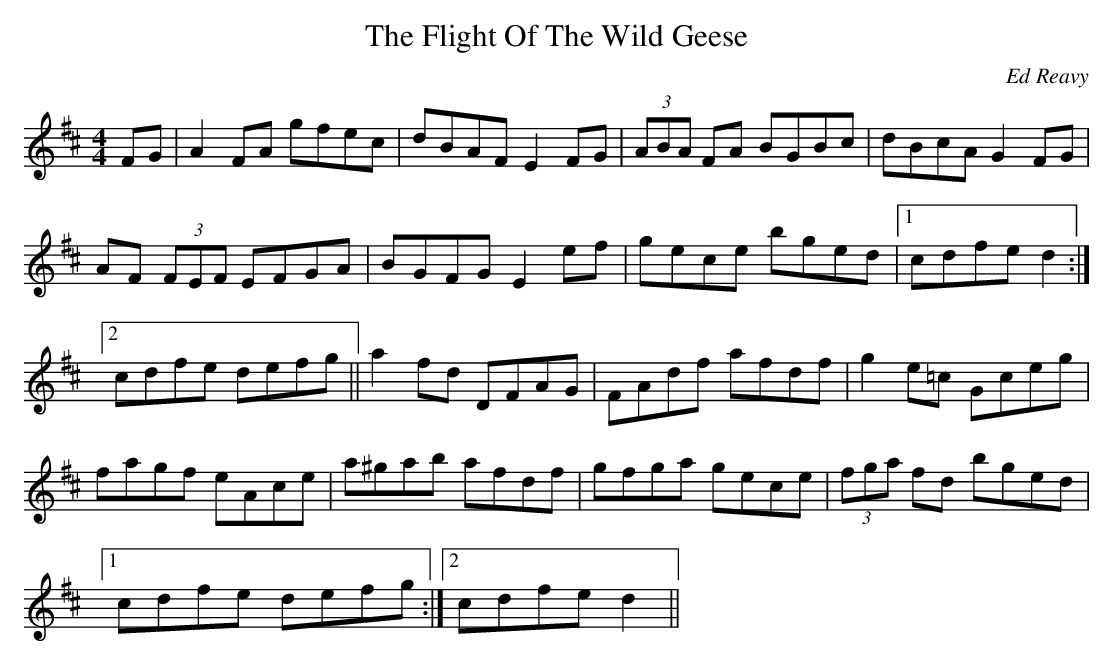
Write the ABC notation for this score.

X:1
T:The Flight Of The Wild Geese
C:Ed Reavy
M:4/4
L:1/8
K:D
FG|A2 FA gfec|dBAF E2 FG|(3ABA FA BGBc|dBcA G2 FG|
AF (3FEF EFGA|BGFG E2 ef|gece bged|1cdfe d2:|
[2cdfe defg||a2 fd DFAG|FAdf afdf|g2 e=c Gceg|
fagf eAce|a^gab afdf|gfga gece|(3fga fd bged|
[1cdfe defg:|2cdfe d2||
